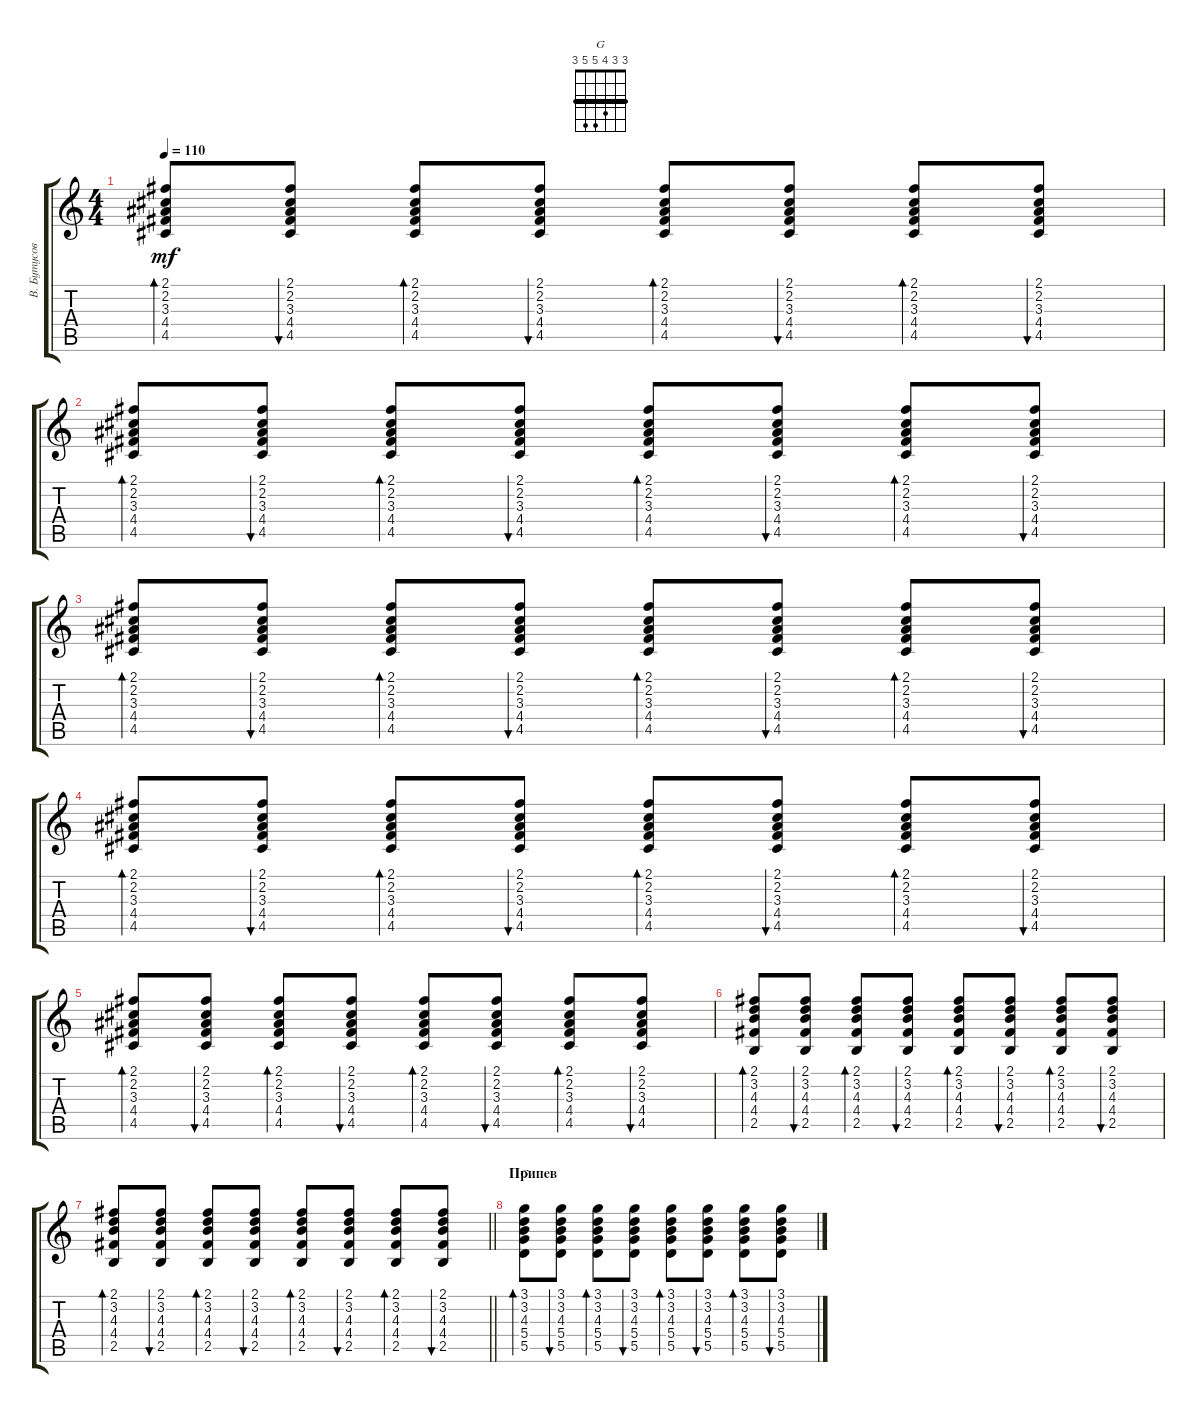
\track ("В. Бутусов" "В. Бутусов") {instrument acousticguitarsteel}
\staff {score tabs}
\tuning (E4 B3 G3 D3 A2 E2) {hide}
\chord ("G" 3 3 4 5 5 3) {barre 3}
\ts (4 4)
\tempo 110
\clef g2
\ks c
(2.1 2.2 3.3 4.4 4.5).8{bd 60 dy mf} (2.1 2.2 3.3 4.4 4.5).8{bu 60} (2.1 2.2 3.3 4.4 4.5).8{bd 60} (2.1 2.2 3.3 4.4 4.5).8{bu 60} (2.1 2.2 3.3 4.4 4.5).8{bd 60} (2.1 2.2 3.3 4.4 4.5).8{bu 60} (2.1 2.2 3.3 4.4 4.5).8{bd 60} (2.1 2.2 3.3 4.4 4.5).8{bu 60} |
(2.1 2.2 3.3 4.4 4.5).8{bd 60} (2.1 2.2 3.3 4.4 4.5).8{bu 60} (2.1 2.2 3.3 4.4 4.5).8{bd 60} (2.1 2.2 3.3 4.4 4.5).8{bu 60} (2.1 2.2 3.3 4.4 4.5).8{bd 60} (2.1 2.2 3.3 4.4 4.5).8{bu 60} (2.1 2.2 3.3 4.4 4.5).8{bd 60} (2.1 2.2 3.3 4.4 4.5).8{bu 60} |
(2.1 2.2 3.3 4.4 4.5).8{bd 60} (2.1 2.2 3.3 4.4 4.5).8{bu 60} (2.1 2.2 3.3 4.4 4.5).8{bd 60} (2.1 2.2 3.3 4.4 4.5).8{bu 60} (2.1 2.2 3.3 4.4 4.5).8{bd 60} (2.1 2.2 3.3 4.4 4.5).8{bu 60} (2.1 2.2 3.3 4.4 4.5).8{bd 60} (2.1 2.2 3.3 4.4 4.5).8{bu 60} |
(2.1 2.2 3.3 4.4 4.5).8{bd 60} (2.1 2.2 3.3 4.4 4.5).8{bu 60} (2.1 2.2 3.3 4.4 4.5).8{bd 60} (2.1 2.2 3.3 4.4 4.5).8{bu 60} (2.1 2.2 3.3 4.4 4.5).8{bd 60} (2.1 2.2 3.3 4.4 4.5).8{bu 60} (2.1 2.2 3.3 4.4 4.5).8{bd 60} (2.1 2.2 3.3 4.4 4.5).8{bu 60} |
(2.1 2.2 3.3 4.4 4.5).8{bd 60} (2.1 2.2 3.3 4.4 4.5).8{bu 60} (2.1 2.2 3.3 4.4 4.5).8{bd 60} (2.1 2.2 3.3 4.4 4.5).8{bu 60} (2.1 2.2 3.3 4.4 4.5).8{bd 60} (2.1 2.2 3.3 4.4 4.5).8{bu 60} (2.1 2.2 3.3 4.4 4.5).8{bd 60} (2.1 2.2 3.3 4.4 4.5).8{bu 60} |
(2.1 3.2 4.3 4.4 2.5).8{bd 60} (2.1 3.2 4.3 4.4 2.5).8{bu 60} (2.1 3.2 4.3 4.4 2.5).8{bd 60} (2.1 3.2 4.3 4.4 2.5).8{bu 60} (2.1 3.2 4.3 4.4 2.5).8{bd 60} (2.1 3.2 4.3 4.4 2.5).8{bu 60} (2.1 3.2 4.3 4.4 2.5).8{bd 60} (2.1 3.2 4.3 4.4 2.5).8{bu 60} |
\barLineRight lightlight
(2.1 3.2 4.3 4.4 2.5).8{bd 60} (2.1 3.2 4.3 4.4 2.5).8{bu 60} (2.1 3.2 4.3 4.4 2.5).8{bd 60} (2.1 3.2 4.3 4.4 2.5).8{bu 60} (2.1 3.2 4.3 4.4 2.5).8{bd 60} (2.1 3.2 4.3 4.4 2.5).8{bu 60} (2.1 3.2 4.3 4.4 2.5).8{bd 60} (2.1 3.2 4.3 4.4 2.5).8{bu 60} |
\section ("" "Припев")
(3.1 3.2 4.3 5.4 5.5).8{bd 30 ch "G"} (3.1 3.2 4.3 5.4 5.5).8{bu 30} (3.1 3.2 4.3 5.4 5.5).8{bd 30} (3.1 3.2 4.3 5.4 5.5).8{bu 30} (3.1 3.2 4.3 5.4 5.5).8{bd 30} (3.1 3.2 4.3 5.4 5.5).8{bu 30} (3.1 3.2 4.3 5.4 5.5).8{bd 30} (3.1 3.2 4.3 5.4 5.5).8{bu 30}
